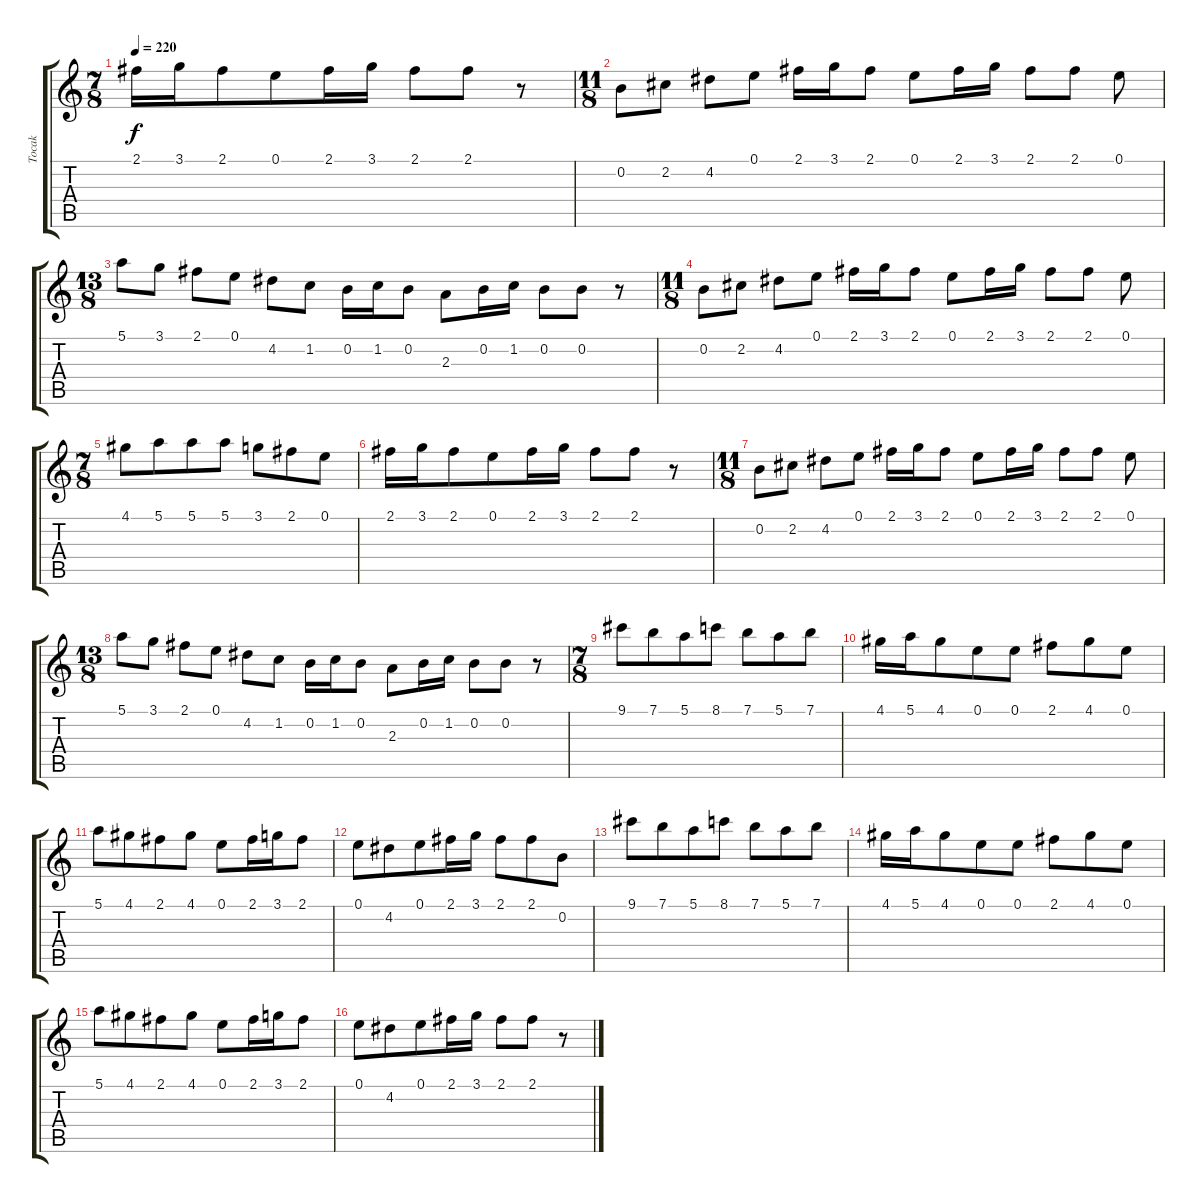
\track ("Tocak" "Tocak") {instrument electricguitarjazz}
\staff {score tabs}
\tuning (E4 B3 G3 D3 A2 E2) {hide}
\ts (7 8)
\tempo 220
\clef g2
\ks c
2.1.16{dy f} 3.1.16 2.1.8 0.1.8 2.1.16 3.1.16 2.1.8 2.1.8 r.8 |
\ts (11 8)
0.2.8 2.2.8 4.2.8 0.1.8 2.1.16 3.1.16 2.1.8 0.1.8 2.1.16 3.1.16 2.1.8 2.1.8 0.1.8 |
\ts (13 8)
5.1.8 3.1.8 2.1.8 0.1.8 4.2.8 1.2.8 0.2.16 1.2.16 0.2.8 2.3.8 0.2.16 1.2.16 0.2.8 0.2.8 r.8 |
\ts (11 8)
0.2.8 2.2.8 4.2.8 0.1.8 2.1.16 3.1.16 2.1.8 0.1.8 2.1.16 3.1.16 2.1.8 2.1.8 0.1.8 |
\ts (7 8)
4.1.8 5.1.8 5.1.8 5.1.8 3.1.8 2.1.8 0.1.8 |
2.1.16 3.1.16 2.1.8 0.1.8 2.1.16 3.1.16 2.1.8 2.1.8 r.8 |
\ts (11 8)
0.2.8 2.2.8 4.2.8 0.1.8 2.1.16 3.1.16 2.1.8 0.1.8 2.1.16 3.1.16 2.1.8 2.1.8 0.1.8 |
\ts (13 8)
5.1.8 3.1.8 2.1.8 0.1.8 4.2.8 1.2.8 0.2.16 1.2.16 0.2.8 2.3.8 0.2.16 1.2.16 0.2.8 0.2.8 r.8 |
\ts (7 8)
9.1.8 7.1.8 5.1.8 8.1.8 7.1.8 5.1.8 7.1.8 |
4.1.16 5.1.16 4.1.8 0.1.8 0.1.8 2.1.8 4.1.8 0.1.8 |
5.1.8 4.1.8 2.1.8 4.1.8 0.1.8 2.1.16 3.1.16 2.1.8 |
0.1.8 4.2.8 0.1.8 2.1.16 3.1.16 2.1.8 2.1.8 0.2.8 |
9.1.8 7.1.8 5.1.8 8.1.8 7.1.8 5.1.8 7.1.8 |
4.1.16 5.1.16 4.1.8 0.1.8 0.1.8 2.1.8 4.1.8 0.1.8 |
5.1.8 4.1.8 2.1.8 4.1.8 0.1.8 2.1.16 3.1.16 2.1.8 |
0.1.8 4.2.8 0.1.8 2.1.16 3.1.16 2.1.8 2.1.8 r.8
